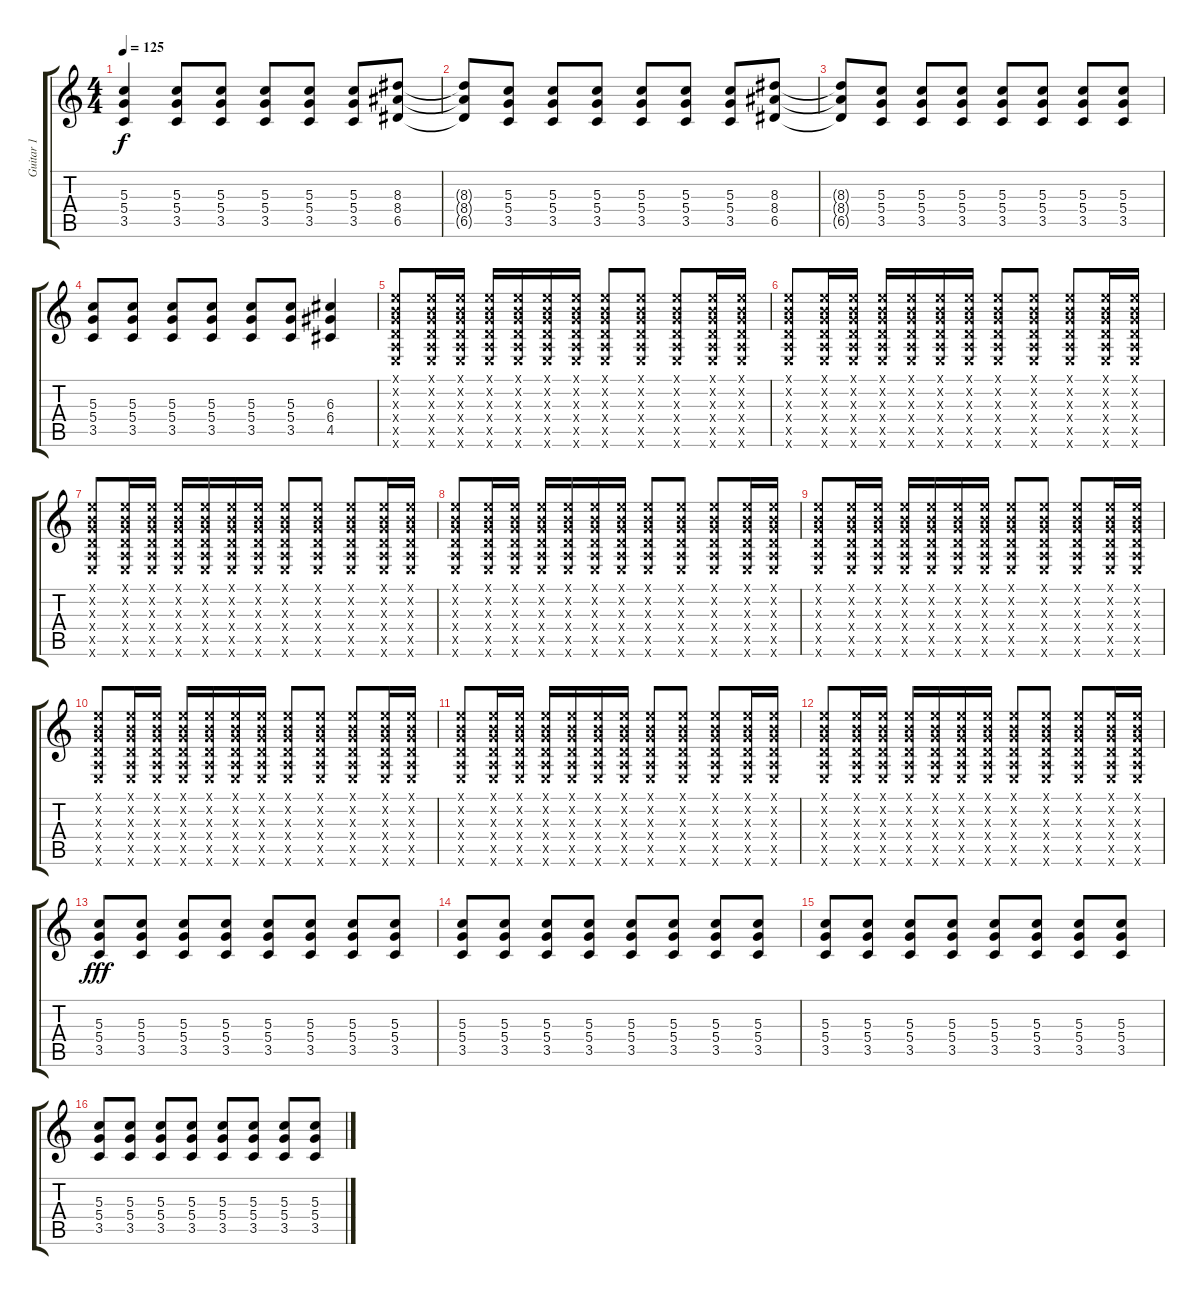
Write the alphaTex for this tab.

\track ("Guitar 1" "Guitar 1") {instrument overdrivenguitar}
\staff {score tabs}
\tuning (E4 B3 G3 D3 A2 E2) {hide}
\ts (4 4)
\tempo 125
\clef g2
\ks c
(5.3 5.4 3.5).4{dy f} (5.3 5.4 3.5).8 (5.3 5.4 3.5).8 (5.3 5.4 3.5).8 (5.3 5.4 3.5).8 (5.3 5.4 3.5).8 (8.3 8.4 6.5).8 |
(8.3{t} 8.4{t} 6.5{t}).8 (5.3 5.4 3.5).8 (5.3 5.4 3.5).8 (5.3 5.4 3.5).8 (5.3 5.4 3.5).8 (5.3 5.4 3.5).8 (5.3 5.4 3.5).8 (8.3 8.4 6.5).8 |
(8.3{t} 8.4{t} 6.5{t}).8 (5.3 5.4 3.5).8 (5.3 5.4 3.5).8 (5.3 5.4 3.5).8 (5.3 5.4 3.5).8 (5.3 5.4 3.5).8 (5.3 5.4 3.5).8 (5.3 5.4 3.5).8 |
(5.3 5.4 3.5).8 (5.3 5.4 3.5).8 (5.3 5.4 3.5).8 (5.3 5.4 3.5).8 (5.3 5.4 3.5).8 (5.3 5.4 3.5).8 (6.3 6.4 4.5).4 |
(0.1{x} 0.2{x} 0.3{x} 0.4{x} 0.5{x} 0.6{x}).8 (0.1{x} 0.2{x} 0.3{x} 0.4{x} 0.5{x} 0.6{x}).16 (0.1{x} 0.2{x} 0.3{x} 0.4{x} 0.5{x} 0.6{x}).16 (0.1{x} 0.2{x} 0.3{x} 0.4{x} 0.5{x} 0.6{x}).16 (0.1{x} 0.2{x} 0.3{x} 0.4{x} 0.5{x} 0.6{x}).16 (0.1{x} 0.2{x} 0.3{x} 0.4{x} 0.5{x} 0.6{x}).16 (0.1{x} 0.2{x} 0.3{x} 0.4{x} 0.5{x} 0.6{x}).16 (0.1{x} 0.2{x} 0.3{x} 0.4{x} 0.5{x} 0.6{x}).8 (0.1{x} 0.2{x} 0.3{x} 0.4{x} 0.5{x} 0.6{x}).8 (0.1{x} 0.2{x} 0.3{x} 0.4{x} 0.5{x} 0.6{x}).8 (0.1{x} 0.2{x} 0.3{x} 0.4{x} 0.5{x} 0.6{x}).16 (0.1{x} 0.2{x} 0.3{x} 0.4{x} 0.5{x} 0.6{x}).16 |
(0.1{x} 0.2{x} 0.3{x} 0.4{x} 0.5{x} 0.6{x}).8 (0.1{x} 0.2{x} 0.3{x} 0.4{x} 0.5{x} 0.6{x}).16 (0.1{x} 0.2{x} 0.3{x} 0.4{x} 0.5{x} 0.6{x}).16 (0.1{x} 0.2{x} 0.3{x} 0.4{x} 0.5{x} 0.6{x}).16 (0.1{x} 0.2{x} 0.3{x} 0.4{x} 0.5{x} 0.6{x}).16 (0.1{x} 0.2{x} 0.3{x} 0.4{x} 0.5{x} 0.6{x}).16 (0.1{x} 0.2{x} 0.3{x} 0.4{x} 0.5{x} 0.6{x}).16 (0.1{x} 0.2{x} 0.3{x} 0.4{x} 0.5{x} 0.6{x}).8 (0.1{x} 0.2{x} 0.3{x} 0.4{x} 0.5{x} 0.6{x}).8 (0.1{x} 0.2{x} 0.3{x} 0.4{x} 0.5{x} 0.6{x}).8 (0.1{x} 0.2{x} 0.3{x} 0.4{x} 0.5{x} 0.6{x}).16 (0.1{x} 0.2{x} 0.3{x} 0.4{x} 0.5{x} 0.6{x}).16 |
(0.1{x} 0.2{x} 0.3{x} 0.4{x} 0.5{x} 0.6{x}).8 (0.1{x} 0.2{x} 0.3{x} 0.4{x} 0.5{x} 0.6{x}).16 (0.1{x} 0.2{x} 0.3{x} 0.4{x} 0.5{x} 0.6{x}).16 (0.1{x} 0.2{x} 0.3{x} 0.4{x} 0.5{x} 0.6{x}).16 (0.1{x} 0.2{x} 0.3{x} 0.4{x} 0.5{x} 0.6{x}).16 (0.1{x} 0.2{x} 0.3{x} 0.4{x} 0.5{x} 0.6{x}).16 (0.1{x} 0.2{x} 0.3{x} 0.4{x} 0.5{x} 0.6{x}).16 (0.1{x} 0.2{x} 0.3{x} 0.4{x} 0.5{x} 0.6{x}).8 (0.1{x} 0.2{x} 0.3{x} 0.4{x} 0.5{x} 0.6{x}).8 (0.1{x} 0.2{x} 0.3{x} 0.4{x} 0.5{x} 0.6{x}).8 (0.1{x} 0.2{x} 0.3{x} 0.4{x} 0.5{x} 0.6{x}).16 (0.1{x} 0.2{x} 0.3{x} 0.4{x} 0.5{x} 0.6{x}).16 |
(0.1{x} 0.2{x} 0.3{x} 0.4{x} 0.5{x} 0.6{x}).8 (0.1{x} 0.2{x} 0.3{x} 0.4{x} 0.5{x} 0.6{x}).16 (0.1{x} 0.2{x} 0.3{x} 0.4{x} 0.5{x} 0.6{x}).16 (0.1{x} 0.2{x} 0.3{x} 0.4{x} 0.5{x} 0.6{x}).16 (0.1{x} 0.2{x} 0.3{x} 0.4{x} 0.5{x} 0.6{x}).16 (0.1{x} 0.2{x} 0.3{x} 0.4{x} 0.5{x} 0.6{x}).16 (0.1{x} 0.2{x} 0.3{x} 0.4{x} 0.5{x} 0.6{x}).16 (0.1{x} 0.2{x} 0.3{x} 0.4{x} 0.5{x} 0.6{x}).8 (0.1{x} 0.2{x} 0.3{x} 0.4{x} 0.5{x} 0.6{x}).8 (0.1{x} 0.2{x} 0.3{x} 0.4{x} 0.5{x} 0.6{x}).8 (0.1{x} 0.2{x} 0.3{x} 0.4{x} 0.5{x} 0.6{x}).16 (0.1{x} 0.2{x} 0.3{x} 0.4{x} 0.5{x} 0.6{x}).16 |
(0.1{x} 0.2{x} 0.3{x} 0.4{x} 0.5{x} 0.6{x}).8 (0.1{x} 0.2{x} 0.3{x} 0.4{x} 0.5{x} 0.6{x}).16 (0.1{x} 0.2{x} 0.3{x} 0.4{x} 0.5{x} 0.6{x}).16 (0.1{x} 0.2{x} 0.3{x} 0.4{x} 0.5{x} 0.6{x}).16 (0.1{x} 0.2{x} 0.3{x} 0.4{x} 0.5{x} 0.6{x}).16 (0.1{x} 0.2{x} 0.3{x} 0.4{x} 0.5{x} 0.6{x}).16 (0.1{x} 0.2{x} 0.3{x} 0.4{x} 0.5{x} 0.6{x}).16 (0.1{x} 0.2{x} 0.3{x} 0.4{x} 0.5{x} 0.6{x}).8 (0.1{x} 0.2{x} 0.3{x} 0.4{x} 0.5{x} 0.6{x}).8 (0.1{x} 0.2{x} 0.3{x} 0.4{x} 0.5{x} 0.6{x}).8 (0.1{x} 0.2{x} 0.3{x} 0.4{x} 0.5{x} 0.6{x}).16 (0.1{x} 0.2{x} 0.3{x} 0.4{x} 0.5{x} 0.6{x}).16 |
(0.1{x} 0.2{x} 0.3{x} 0.4{x} 0.5{x} 0.6{x}).8 (0.1{x} 0.2{x} 0.3{x} 0.4{x} 0.5{x} 0.6{x}).16 (0.1{x} 0.2{x} 0.3{x} 0.4{x} 0.5{x} 0.6{x}).16 (0.1{x} 0.2{x} 0.3{x} 0.4{x} 0.5{x} 0.6{x}).16 (0.1{x} 0.2{x} 0.3{x} 0.4{x} 0.5{x} 0.6{x}).16 (0.1{x} 0.2{x} 0.3{x} 0.4{x} 0.5{x} 0.6{x}).16 (0.1{x} 0.2{x} 0.3{x} 0.4{x} 0.5{x} 0.6{x}).16 (0.1{x} 0.2{x} 0.3{x} 0.4{x} 0.5{x} 0.6{x}).8 (0.1{x} 0.2{x} 0.3{x} 0.4{x} 0.5{x} 0.6{x}).8 (0.1{x} 0.2{x} 0.3{x} 0.4{x} 0.5{x} 0.6{x}).8 (0.1{x} 0.2{x} 0.3{x} 0.4{x} 0.5{x} 0.6{x}).16 (0.1{x} 0.2{x} 0.3{x} 0.4{x} 0.5{x} 0.6{x}).16 |
(0.1{x} 0.2{x} 0.3{x} 0.4{x} 0.5{x} 0.6{x}).8 (0.1{x} 0.2{x} 0.3{x} 0.4{x} 0.5{x} 0.6{x}).16 (0.1{x} 0.2{x} 0.3{x} 0.4{x} 0.5{x} 0.6{x}).16 (0.1{x} 0.2{x} 0.3{x} 0.4{x} 0.5{x} 0.6{x}).16 (0.1{x} 0.2{x} 0.3{x} 0.4{x} 0.5{x} 0.6{x}).16 (0.1{x} 0.2{x} 0.3{x} 0.4{x} 0.5{x} 0.6{x}).16 (0.1{x} 0.2{x} 0.3{x} 0.4{x} 0.5{x} 0.6{x}).16 (0.1{x} 0.2{x} 0.3{x} 0.4{x} 0.5{x} 0.6{x}).8 (0.1{x} 0.2{x} 0.3{x} 0.4{x} 0.5{x} 0.6{x}).8 (0.1{x} 0.2{x} 0.3{x} 0.4{x} 0.5{x} 0.6{x}).8 (0.1{x} 0.2{x} 0.3{x} 0.4{x} 0.5{x} 0.6{x}).16 (0.1{x} 0.2{x} 0.3{x} 0.4{x} 0.5{x} 0.6{x}).16 |
(0.1{x} 0.2{x} 0.3{x} 0.4{x} 0.5{x} 0.6{x}).8 (0.1{x} 0.2{x} 0.3{x} 0.4{x} 0.5{x} 0.6{x}).16 (0.1{x} 0.2{x} 0.3{x} 0.4{x} 0.5{x} 0.6{x}).16 (0.1{x} 0.2{x} 0.3{x} 0.4{x} 0.5{x} 0.6{x}).16 (0.1{x} 0.2{x} 0.3{x} 0.4{x} 0.5{x} 0.6{x}).16 (0.1{x} 0.2{x} 0.3{x} 0.4{x} 0.5{x} 0.6{x}).16 (0.1{x} 0.2{x} 0.3{x} 0.4{x} 0.5{x} 0.6{x}).16 (0.1{x} 0.2{x} 0.3{x} 0.4{x} 0.5{x} 0.6{x}).8 (0.1{x} 0.2{x} 0.3{x} 0.4{x} 0.5{x} 0.6{x}).8 (0.1{x} 0.2{x} 0.3{x} 0.4{x} 0.5{x} 0.6{x}).8 (0.1{x} 0.2{x} 0.3{x} 0.4{x} 0.5{x} 0.6{x}).16 (0.1{x} 0.2{x} 0.3{x} 0.4{x} 0.5{x} 0.6{x}).16 |
(5.3 5.4 3.5).8{dy fff} (5.3 5.4 3.5).8 (5.3 5.4 3.5).8 (5.3 5.4 3.5).8 (5.3 5.4 3.5).8 (5.3 5.4 3.5).8 (5.3 5.4 3.5).8 (5.3 5.4 3.5).8 |
(5.3 5.4 3.5).8 (5.3 5.4 3.5).8 (5.3 5.4 3.5).8 (5.3 5.4 3.5).8 (5.3 5.4 3.5).8 (5.3 5.4 3.5).8 (5.3 5.4 3.5).8 (5.3 5.4 3.5).8 |
(5.3 5.4 3.5).8 (5.3 5.4 3.5).8 (5.3 5.4 3.5).8 (5.3 5.4 3.5).8 (5.3 5.4 3.5).8 (5.3 5.4 3.5).8 (5.3 5.4 3.5).8 (5.3 5.4 3.5).8 |
(5.3 5.4 3.5).8 (5.3 5.4 3.5).8 (5.3 5.4 3.5).8 (5.3 5.4 3.5).8 (5.3 5.4 3.5).8 (5.3 5.4 3.5).8 (5.3 5.4 3.5).8 (5.3 5.4 3.5).8
